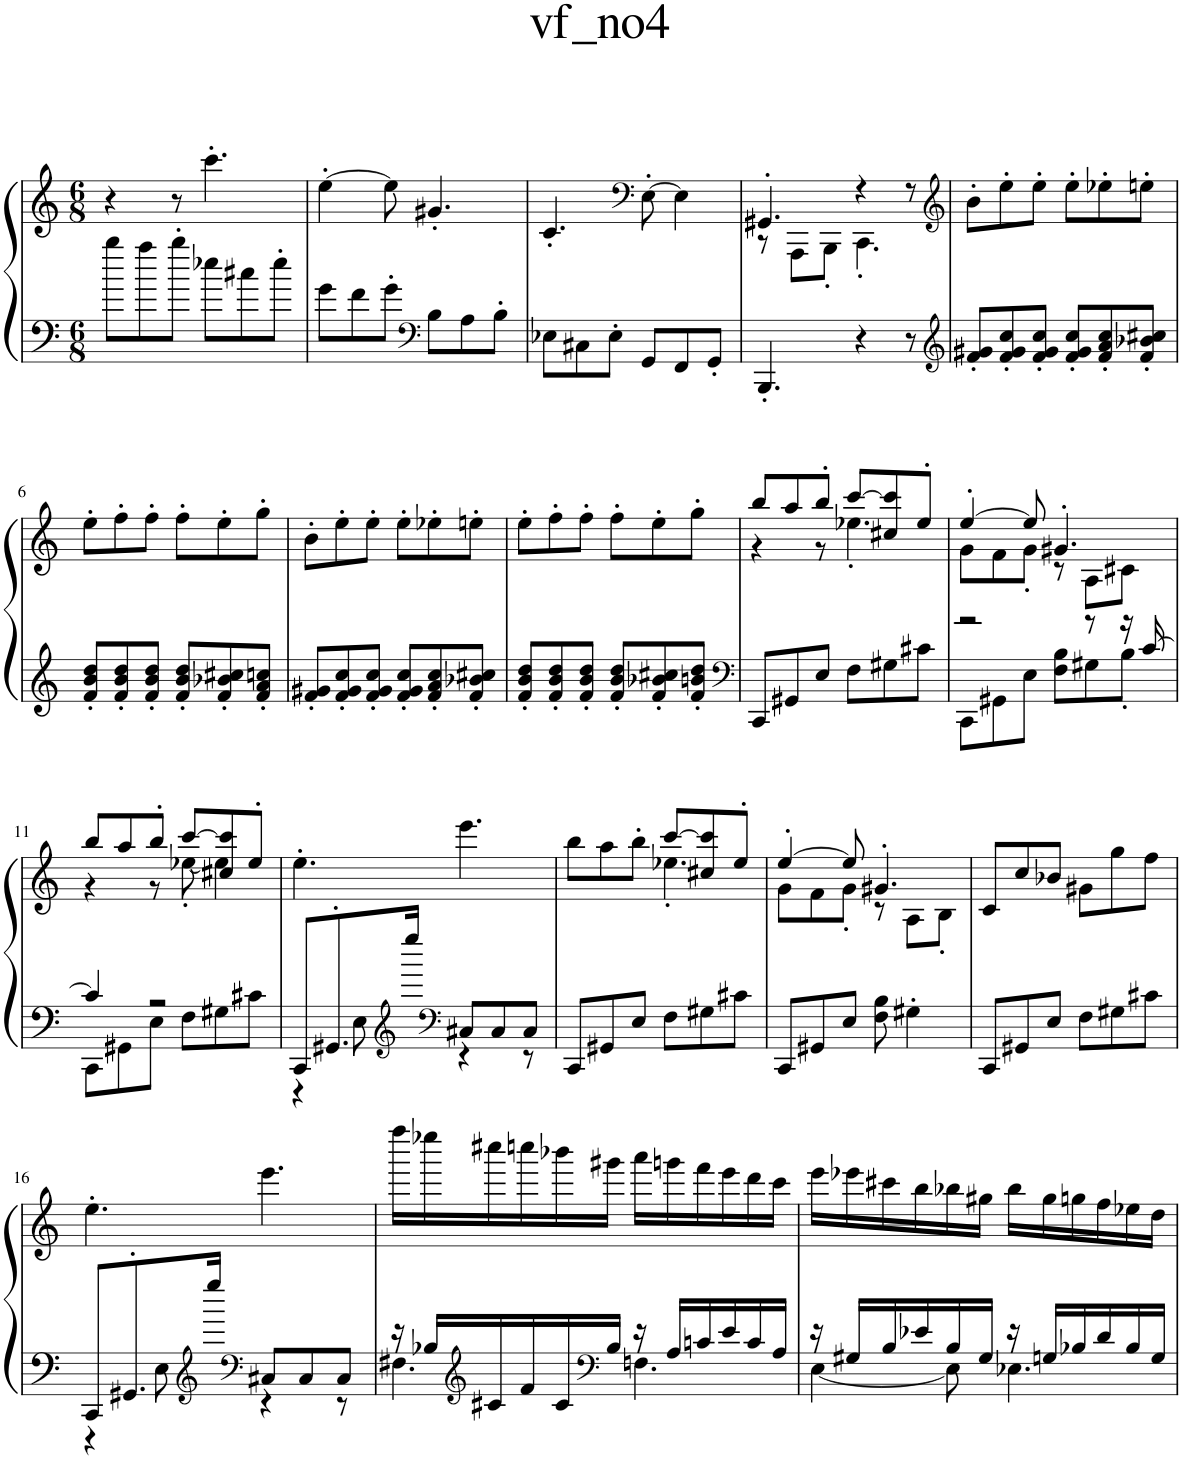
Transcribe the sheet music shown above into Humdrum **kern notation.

**kern	**kern
*part1	*part1
*staff2	*staff1
*I"Piano	*
*I'Pno.	*
*clefF4	*clefG2
*k[]	*k[]
*M6/8	*M6/8
=1	=1
8bb\L	4r
8aa\	.
8bb'\J	8r
8ee-X\L	4.ccc'\
8cc#X\	.
8ee-'\J	.
=2	=2
8g\L	[4ee'\
8f\	.
8g'\J	8ee\]
*clefF4	*
8B\L	4.g#X'/
8A\	.
8B'\J	.
=3	=3
8E-X\L	4.c'/
8C#X\	.
8E-'\J	.
*	*clefF4
8GG/L	[8E'\
8FF/	4E\]
8GG'/J	.
=4	=4
*	*^
4.BBB'/	4.GG#X'/	8r
.	.	8AAA\L
.	.	8BBB'\J
4r	4r	4.CC'\
8r	8r	.
*	*v	*v
=5	=5
*clefG2	*clefG2
8f/' 8g#X/'L	8b'\L
8f/' 8g#/' 8cc/'	8ee'\
8f/' 8g#/' 8cc/'J	8ee'\J
8f/' 8g#/' 8cc/'L	8ee'\L
8f/' 8a/' 8cc/'	8ee-X'\
8f/' 8b-X/' 8cc#X/'J	8een'\J
!!LO:LB:g=z
=6	=6
8f/' 8b/' 8dd/'L	8ee'\L
8f/' 8b/' 8dd/'	8ff'\
8f/' 8b/' 8dd/'J	8ff'\J
8f/' 8b/' 8dd/'L	8ff'\L
8f/' 8b-X/' 8cc#X/'	8ee'\
8f/' 8a/' 8ccn/'J	8gg'\J
=7	=7
8f/' 8g#X/'L	8b'\L
8f/' 8g#/' 8cc/'	8ee'\
8f/' 8g#/' 8cc/'J	8ee'\J
8f/' 8g#/' 8cc/'L	8ee'\L
8f/' 8a/' 8cc/'	8ee-X'\
8f/' 8b-X/' 8cc#X/'J	8een'\J
=8	=8
8f/' 8b/' 8dd/'L	8ee'\L
8f/' 8b/' 8dd/'	8ff'\
8f/' 8b/' 8dd/'J	8ff'\J
8f/' 8b/' 8dd/'L	8ff'\L
8f/' 8b-X/' 8cc#X/'	8ee'\
8f/' 8bn/' 8dd/'J	8gg'\J
=9	=9
*clefF4	*
*	*^
8CC/L	8bb/L	4r
8GG#X/	8aa/	.
8E/J	8bb'/J	8r
8F\L	[8ccc/L	4.ee-X'\
8G#X\	8cc#X/ 8ccc/]	.
8c#X\J	8ee-'/J	.
=10	=10	=10
*^	*	*
2r	8CC\L	[4ee'/	8g\L
.	8GG#X\	.	8f\
.	8E\J	8ee/]	8g'\J
.	8F\ 8B\L	4.g#X'/	8r
8r	8G#X\	.	8A\L
16r	8B'\J	.	8c#X\J
[16c/	.	.	.
!!LO:LB:g=z	!!
=11	=11	=11	=11
4c/]	8CC\L	8bb/L	4r
.	8GG#X\	8aa/	.
2r	8E\J	8bb'/J	8r
.	8F\L	[8ccc/L	[8ee-X'\
.	8G#X\	8cc#X/ 8ccc/]	4ee-\]
.	8c#X\J	8ee-'/J	.
*	*	*v	*v
=12	=12	=12
8CC/L	4r	4.ee'\
8.GG#X'/	.	.
.	8E\	.
*clefG2	*	*
16eeee/Jk	.	.
*clefF4	*	*
8C#X/L	4r	4.eee\
8C#/	.	.
8C#/J	8r	.
*v	*v	*
=13	=13
*	*^
8CC/L	8bb\L	4.ryy
8GG#X/	8aa\	.
8E/J	8bb'\J	.
8F\L	[8ccc/L	4.ee-X'\
8G#X\	8cc#X/ 8ccc/]	.
8c#X\J	8ee-'/J	.
=14	=14	=14
8CC/L	[4ee'/	8g\L
8GG#X/	.	8f\
8E/J	8ee/]	8g'\J
8F\ 8B\	4.g#X'/	8r
4G#X'\	.	8A\L
.	.	8B'\J
*	*v	*v
=15	=15
8CC/L	8c/L
8GG#X/	8cc/
8E/J	8b-X/J
8F\L	8g#X\L
8G#X\	8gg\
8c#X\J	8ff\J
!!LO:LB:g=z
=16	=16
*^	*
8CC/L	4r	4.ee'\
8.GG#X'/	.	.
.	8E\	.
*clefG2	*	*
16eeee/Jk	.	.
*clefF4	*	*
8C#X/L	4r	4.eee\
8C#/	.	.
8C#/J	8r	.
=17	=17	=17
16r	4.F#X\	16ffff\LL
16B-X/LL	.	16eeee-X\
*clefG2	*	*
16c#X/	.	16cccc#X\
16f/	.	16ccccn\
16c#/	.	16bbb-X\
*clefF4	*	*
16B-/JJ	.	16ggg#X\JJ
16r	4.Fn\	16aaa\LL
16A/LL	.	16gggn\
16cn/	.	16fff\
16e/	.	16eee\
16c/	.	16ddd\
16A/JJ	.	16ccc\JJ
=18	=18	=18
16r	[4E\	16eee\LL
16G#X/LL	.	16eee-X\
16B/	.	16ccc#X\
16e-X/	.	16bb\
16B/	8E\]	16bb-X\
16G#/JJ	.	16gg#X\JJ
16r	4.E-X\	16bb-\LL
16Gn/LL	.	16gg#\
16B-X/	.	16ggn\
16d/	.	16ff\
16B-/	.	16ee-X\
16G/JJ	.	16dd\JJ
*v	*v	*
=	=
*-	*-
